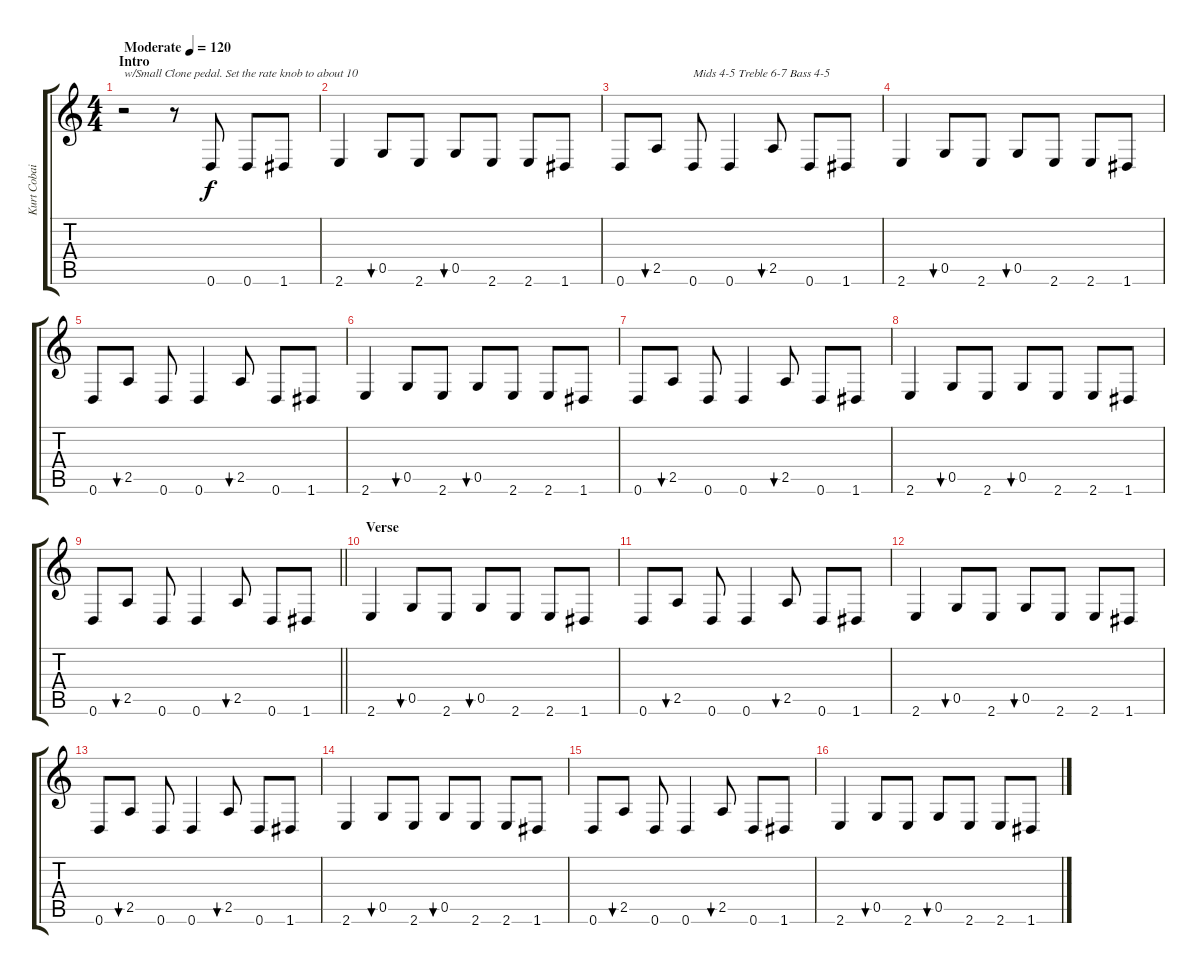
\track ("Kurt Cobain (Chorus)" "Kurt Cobai") {instrument electricguitarclean}
\staff {score tabs}
\tuning (D4 A3 F3 C3 G2 D2) {hide}
\ts (4 4)
\section ("" "Intro")
\tempo (120 "Moderate")
\clef g2
\ks c
r.2{txt "w/Small Clone pedal. Set the rate knob to about 10" dy f instrument electricguitarclean} r.8 0.6.8 0.6.8 1.6.8 |
2.6.4 0.5.8{bu 30} 2.6.8 0.5.8{bu 30} 2.6.8 2.6.8 1.6.8 |
0.6.8 2.5.8{bu 30} 0.6.8{txt "Mids 4-5 Treble 6-7 Bass 4-5"} 0.6.4 2.5.8{bu 30} 0.6.8 1.6.8 |
2.6.4 0.5.8{bu 30} 2.6.8 0.5.8{bu 30} 2.6.8 2.6.8 1.6.8 |
0.6.8 2.5.8{bu 30} 0.6.8 0.6.4 2.5.8{bu 30} 0.6.8 1.6.8 |
2.6.4 0.5.8{bu 30} 2.6.8 0.5.8{bu 30} 2.6.8 2.6.8 1.6.8 |
0.6.8 2.5.8{bu 30} 0.6.8 0.6.4 2.5.8{bu 30} 0.6.8 1.6.8 |
2.6.4 0.5.8{bu 30} 2.6.8 0.5.8{bu 30} 2.6.8 2.6.8 1.6.8 |
\barLineRight lightlight
0.6.8 2.5.8{bu 30} 0.6.8 0.6.4 2.5.8{bu 30} 0.6.8 1.6.8 |
\section ("" "Verse")
2.6.4 0.5.8{bu 30} 2.6.8 0.5.8{bu 30} 2.6.8 2.6.8 1.6.8 |
0.6.8 2.5.8{bu 30} 0.6.8 0.6.4 2.5.8{bu 30} 0.6.8 1.6.8 |
2.6.4 0.5.8{bu 30} 2.6.8 0.5.8{bu 30} 2.6.8 2.6.8 1.6.8 |
0.6.8 2.5.8{bu 30} 0.6.8 0.6.4 2.5.8{bu 30} 0.6.8 1.6.8 |
2.6.4 0.5.8{bu 30} 2.6.8 0.5.8{bu 30} 2.6.8 2.6.8 1.6.8 |
0.6.8 2.5.8{bu 30} 0.6.8 0.6.4 2.5.8{bu 30} 0.6.8 1.6.8 |
2.6.4 0.5.8{bu 30} 2.6.8 0.5.8{bu 30} 2.6.8 2.6.8 1.6.8
